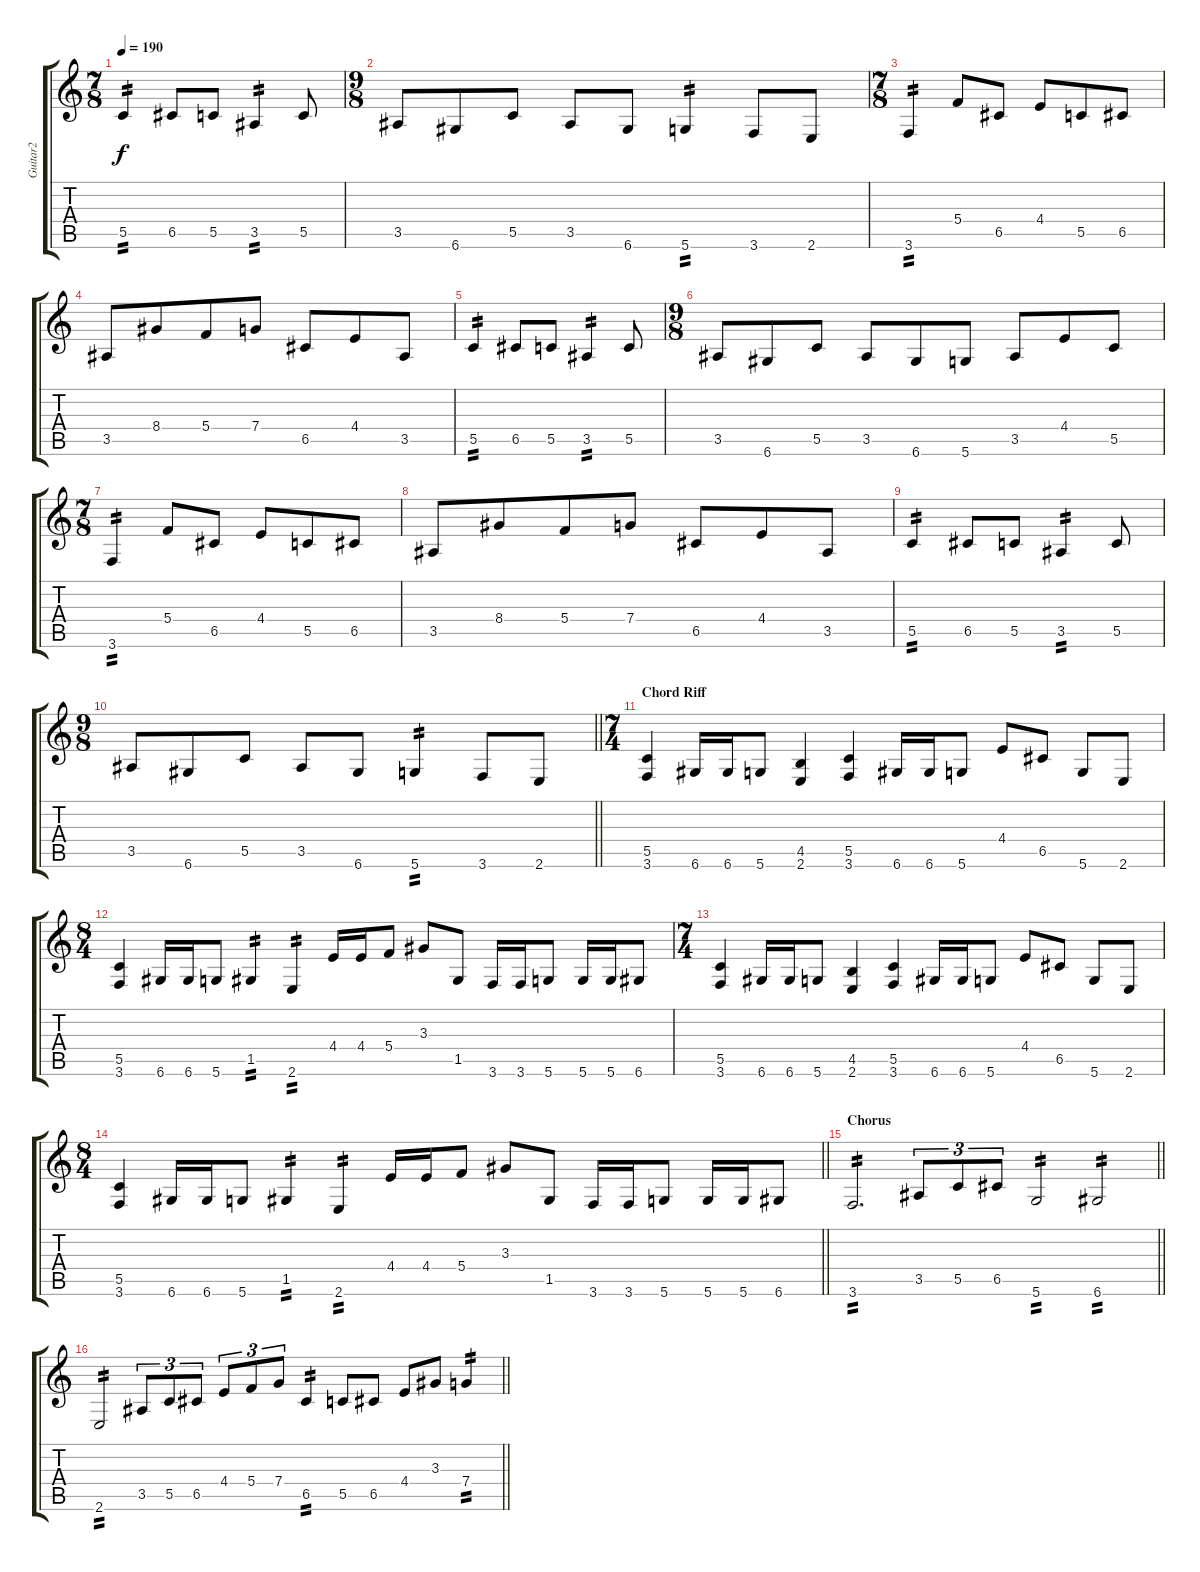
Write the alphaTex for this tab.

\track ("Guitar2" "Guitar2") {instrument distortionguitar}
\staff {score tabs}
\tuning (D4 A3 F3 C3 G2 D2) {hide}
\ts (7 8)
\tempo 190
\clef g2
\ks c
5.5.4{tp 2 dy f} 6.5.8 5.5.8 3.5.4{tp 2} 5.5.8 |
\ts (9 8)
3.5.8 6.6.8 5.5.8 3.5.8 6.6.8 5.6.4{tp 2} 3.6.8 2.6.8 |
\ts (7 8)
3.6.4{tp 2} 5.4.8 6.5.8 4.4.8 5.5.8 6.5.8 |
3.5.8 8.4.8 5.4.8 7.4.8 6.5.8 4.4.8 3.5.8 |
5.5.4{tp 2} 6.5.8 5.5.8 3.5.4{tp 2} 5.5.8 |
\ts (9 8)
3.5.8 6.6.8 5.5.8 3.5.8 6.6.8 5.6.8 3.5.8 4.4.8 5.5.8 |
\ts (7 8)
3.6.4{tp 2} 5.4.8 6.5.8 4.4.8 5.5.8 6.5.8 |
3.5.8 8.4.8 5.4.8 7.4.8 6.5.8 4.4.8 3.5.8 |
5.5.4{tp 2} 6.5.8 5.5.8 3.5.4{tp 2} 5.5.8 |
\ts (9 8)
\barLineRight lightlight
3.5.8 6.6.8 5.5.8 3.5.8 6.6.8 5.6.4{tp 2} 3.6.8 2.6.8 |
\ts (7 4)
\section ("" "Chord Riff")
(5.5 3.6).4 6.6.16 6.6.16 5.6.8 (4.5 2.6).4 (5.5 3.6).4 6.6.16 6.6.16 5.6.8 4.4.8 6.5.8 5.6.8 2.6.8 |
\ts (8 4)
(5.5 3.6).4 6.6.16 6.6.16 5.6.8 1.5.4{tp 2} 2.6.4{tp 2} 4.4.16 4.4.16 5.4.8 3.3.8 1.5.8 3.6.16 3.6.16 5.6.8 5.6.16 5.6.16 6.6.8 |
\ts (7 4)
(5.5 3.6).4 6.6.16 6.6.16 5.6.8 (4.5 2.6).4 (5.5 3.6).4 6.6.16 6.6.16 5.6.8 4.4.8 6.5.8 5.6.8 2.6.8 |
\ts (8 4)
\barLineRight lightlight
(5.5 3.6).4 6.6.16 6.6.16 5.6.8 1.5.4{tp 2} 2.6.4{tp 2} 4.4.16 4.4.16 5.4.8 3.3.8 1.5.8 3.6.16 3.6.16 5.6.8 5.6.16 5.6.16 6.6.8 |
\section ("" "Chorus")
\barLineRight lightlight
3.6.2{d tp 2} 3.5.8{tu (3 2)} 5.5.8{tu (3 2)} 6.5.8{tu (3 2)} 5.6.2{tp 2} 6.6.2{tp 2} |
\barLineRight lightlight
2.6.2{tp 2} 3.5.8{tu (3 2)} 5.5.8{tu (3 2)} 6.5.8{tu (3 2)} 4.4.8{tu (3 2)} 5.4.8{tu (3 2)} 7.4.8{tu (3 2)} 6.5.4{tp 2} 5.5.8 6.5.8 4.4.8 3.3.8 7.4.4{tp 2}
